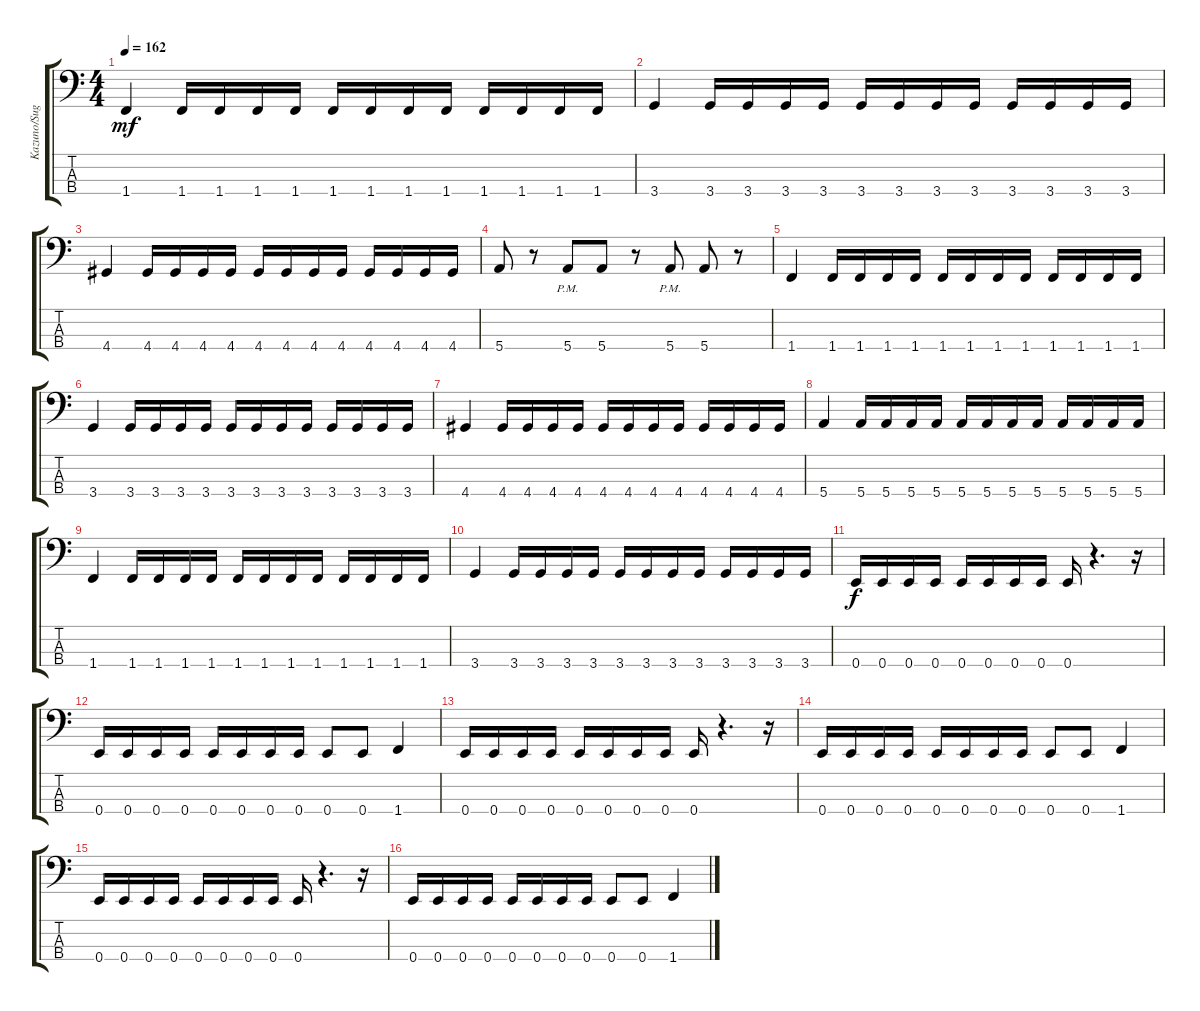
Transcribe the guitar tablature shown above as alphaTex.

\track ("Kazuno/Sugiya" "Kazuno/Sug") {instrument electricbassfinger}
\staff {score tabs}
\tuning (G2 D2 A1 E1) {hide}
\ts (4 4)
\tempo 162
\clef f4
\ks c
1.4.4{dy mf} 1.4.16 1.4.16 1.4.16 1.4.16 1.4.16 1.4.16 1.4.16 1.4.16 1.4.16 1.4.16 1.4.16 1.4.16 |
3.4.4 3.4.16 3.4.16 3.4.16 3.4.16 3.4.16 3.4.16 3.4.16 3.4.16 3.4.16 3.4.16 3.4.16 3.4.16 |
4.4.4 4.4.16 4.4.16 4.4.16 4.4.16 4.4.16 4.4.16 4.4.16 4.4.16 4.4.16 4.4.16 4.4.16 4.4.16 |
5.4.8 r.8 5.4{pm}.8 5.4.8 r.8 5.4{pm}.8 5.4.8 r.8 |
1.4.4 1.4.16 1.4.16 1.4.16 1.4.16 1.4.16 1.4.16 1.4.16 1.4.16 1.4.16 1.4.16 1.4.16 1.4.16 |
3.4.4 3.4.16 3.4.16 3.4.16 3.4.16 3.4.16 3.4.16 3.4.16 3.4.16 3.4.16 3.4.16 3.4.16 3.4.16 |
4.4.4 4.4.16 4.4.16 4.4.16 4.4.16 4.4.16 4.4.16 4.4.16 4.4.16 4.4.16 4.4.16 4.4.16 4.4.16 |
5.4.4 5.4.16 5.4.16 5.4.16 5.4.16 5.4.16 5.4.16 5.4.16 5.4.16 5.4.16 5.4.16 5.4.16 5.4.16 |
1.4.4 1.4.16 1.4.16 1.4.16 1.4.16 1.4.16 1.4.16 1.4.16 1.4.16 1.4.16 1.4.16 1.4.16 1.4.16 |
3.4.4 3.4.16 3.4.16 3.4.16 3.4.16 3.4.16 3.4.16 3.4.16 3.4.16 3.4.16 3.4.16 3.4.16 3.4.16 |
0.4.16{dy f} 0.4.16 0.4.16 0.4.16 0.4.16 0.4.16 0.4.16 0.4.16 0.4.16 r.4{d} r.16 |
0.4.16 0.4.16 0.4.16 0.4.16 0.4.16 0.4.16 0.4.16 0.4.16 0.4.8 0.4.8 1.4.4 |
0.4.16 0.4.16 0.4.16 0.4.16 0.4.16 0.4.16 0.4.16 0.4.16 0.4.16 r.4{d} r.16 |
0.4.16 0.4.16 0.4.16 0.4.16 0.4.16 0.4.16 0.4.16 0.4.16 0.4.8 0.4.8 1.4.4 |
0.4.16 0.4.16 0.4.16 0.4.16 0.4.16 0.4.16 0.4.16 0.4.16 0.4.16 r.4{d} r.16 |
0.4.16 0.4.16 0.4.16 0.4.16 0.4.16 0.4.16 0.4.16 0.4.16 0.4.8 0.4.8 1.4.4
